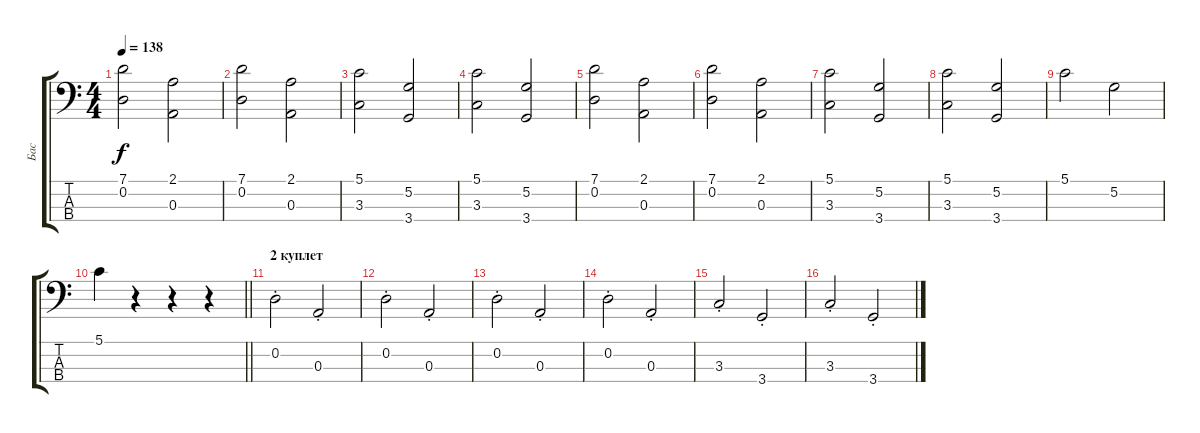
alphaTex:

\track ("Бас" "Бас") {instrument electricbassfinger}
\staff {score tabs}
\tuning (G2 D2 A1 E1) {hide}
\ts (4 4)
\tempo 138
\clef f4
\ks c
(7.1 0.2).2{dy f} (2.1 0.3).2 |
(7.1 0.2).2 (2.1 0.3).2 |
(5.1 3.3).2 (5.2 3.4).2 |
(5.1 3.3).2 (5.2 3.4).2 |
(7.1 0.2).2 (2.1 0.3).2 |
(7.1 0.2).2 (2.1 0.3).2 |
(5.1 3.3).2 (5.2 3.4).2 |
(5.1 3.3).2 (5.2 3.4).2 |
5.1.2 5.2.2 |
\barLineRight lightlight
5.1.4 r.4 r.4 r.4 |
\section ("" "2 куплет")
0.2{st}.2 0.3{st}.2 |
0.2{st}.2 0.3{st}.2 |
0.2{st}.2 0.3{st}.2 |
0.2{st}.2 0.3{st}.2 |
3.3{st}.2 3.4{st}.2 |
3.3{st}.2 3.4{st}.2
